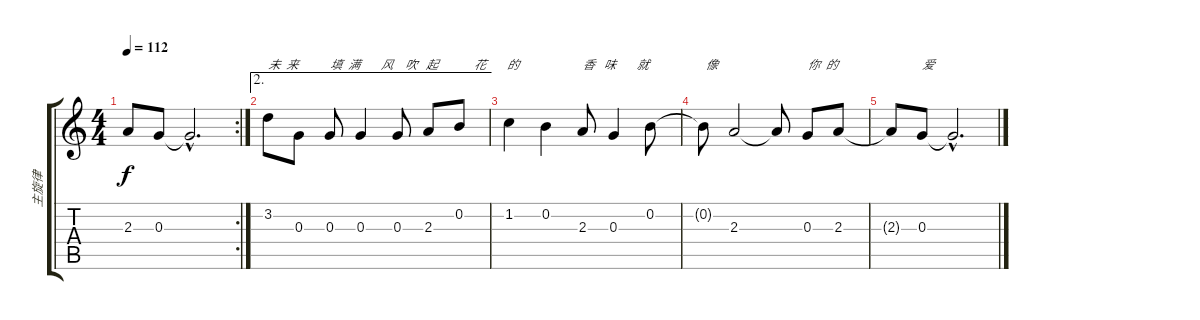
\track ("主旋律" "主旋律") {instrument electricguitarjazz}
\staff {score tabs}
\tuning (E4 B3 G3 D3 A2 E2) {hide}
\rc 2
\ts (4 4)
\tempo 112
\clef g2
\ks c
2.3{t}.8{dy f} 0.3.8 0.3{hac t}.2{d} |
\ae 2
3.2.8{txt "未  来"} 0.3.8 0.3.8{txt "填  满       风    吹   起            花       的"} 0.3.4 0.3.8 2.3.8 0.2.8 |
1.2.4 0.2.4 2.3.8{txt "香   味       就                   像"} 0.3.4 0.2.8 |
0.2{t}.8 2.3.2 2.3{t}.8 0.3.8{txt "你  的               "} 2.3.8 |
2.3{t}.8 0.3.8{txt "爱"} 0.3{hac t}.2{d}
